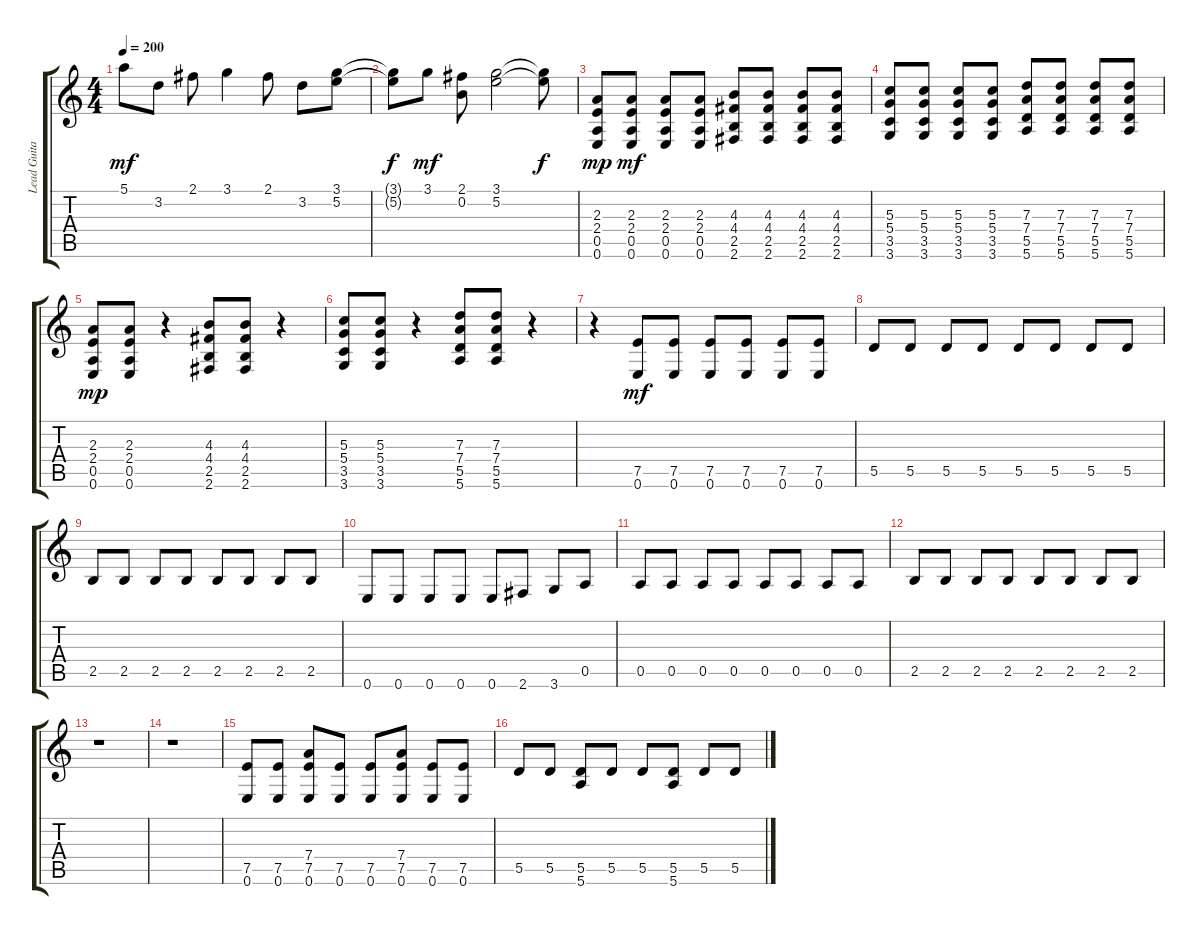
\track ("Lead Guitar" "Lead Guita") {instrument overdrivenguitar}
\staff {score tabs}
\tuning (E4 B3 G3 D3 A2 E2) {hide}
\ts (4 4)
\tempo 200
\clef g2
\ks c
5.1.8{dy mf} 3.2.8 2.1.8 3.1.4 2.1.8 3.2.8 (3.1 5.2).8 |
(3.1{t} 5.2{t}).8{dy f} 3.1.8{dy mf} (2.1 0.2).8 (3.1 5.2).2 (3.1{t} 5.2{t}).8{dy f} |
(2.3 2.4 0.5 0.6).8{dy mp} (2.3 2.4 0.5 0.6).8{dy mf} (2.3 2.4 0.5 0.6).8 (2.3 2.4 0.5 0.6).8 (4.3 4.4 2.5 2.6).8 (4.3 4.4 2.5 2.6).8 (4.3 4.4 2.5 2.6).8 (4.3 4.4 2.5 2.6).8 |
(5.3 5.4 3.5 3.6).8 (5.3 5.4 3.5 3.6).8 (5.3 5.4 3.5 3.6).8 (5.3 5.4 3.5 3.6).8 (7.3 7.4 5.5 5.6).8 (7.3 7.4 5.5 5.6).8 (7.3 7.4 5.5 5.6).8 (7.3 7.4 5.5 5.6).8 |
(2.3 2.4 0.5 0.6).8{dy mp} (2.3 2.4 0.5 0.6).8 r.4 (4.3 4.4 2.5 2.6).8 (4.3 4.4 2.5 2.6).8 r.4 |
(5.3 5.4 3.5 3.6).8 (5.3 5.4 3.5 3.6).8 r.4 (7.3 7.4 5.5 5.6).8 (7.3 7.4 5.5 5.6).8 r.4 |
r.4 (7.5 0.6).8{dy mf} (7.5 0.6).8 (7.5 0.6).8 (7.5 0.6).8 (7.5 0.6).8 (7.5 0.6).8 |
5.5.8 5.5.8 5.5.8 5.5.8 5.5.8 5.5.8 5.5.8 5.5.8 |
2.5.8 2.5.8 2.5.8 2.5.8 2.5.8 2.5.8 2.5.8 2.5.8 |
0.6.8 0.6.8 0.6.8 0.6.8 0.6.8 2.6.8 3.6.8 0.5.8 |
0.5.8 0.5.8 0.5.8 0.5.8 0.5.8 0.5.8 0.5.8 0.5.8 |
2.5.8 2.5.8 2.5.8 2.5.8 2.5.8 2.5.8 2.5.8 2.5.8 |
r.1 |
r.1 |
(7.5 0.6).8 (7.5 0.6).8 (7.4 7.5 0.6).8 (7.5 0.6).8 (7.5 0.6).8 (7.4 7.5 0.6).8 (7.5 0.6).8 (7.5 0.6).8 |
5.5.8 5.5.8 (5.5 5.6).8 5.5.8 5.5.8 (5.5 5.6).8 5.5.8 5.5.8
